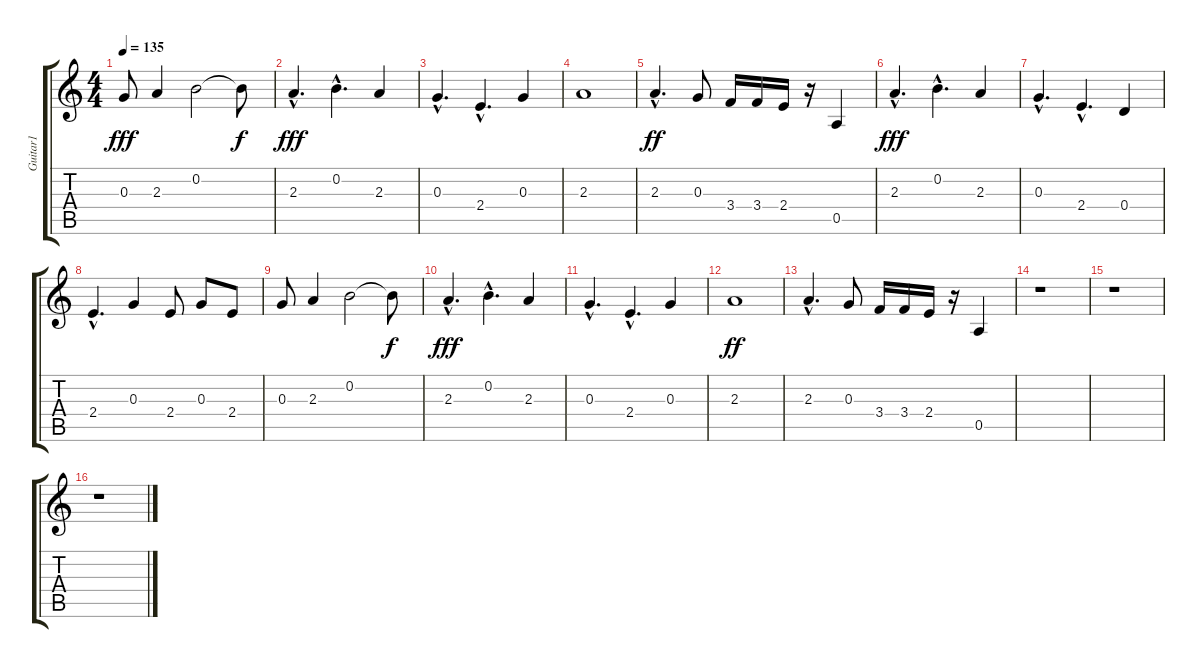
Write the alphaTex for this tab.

\track ("Guitar1" "Guitar1") {instrument overdrivenguitar}
\staff {score tabs}
\tuning (E4 B3 G3 D3 A2 E2) {hide}
\ts (4 4)
\tempo 135
\clef g2
\ks c
0.3.8{dy fff} 2.3.4 0.2.2 0.2{t}.8{dy f} |
2.3{hac}.4{d dy fff} 0.2{hac}.4{d} 2.3.4 |
0.3{hac}.4{d} 2.4{hac}.4{d} 0.3.4 |
2.3.1 |
2.3{hac}.4{d dy ff} 0.3.8 3.4.16 3.4.16 2.4.16 r.16 0.5.4 |
2.3{hac}.4{d dy fff volume 9 instrument overdrivenguitar} 0.2{hac}.4{d} 2.3.4 |
0.3{hac}.4{d} 2.4{hac}.4{d} 0.4.4 |
2.4{hac}.4{d} 0.3.4 2.4.8 0.3.8 2.4.8 |
0.3.8 2.3.4 0.2.2 0.2{t}.8{dy f} |
2.3{hac}.4{d dy fff} 0.2{hac}.4{d} 2.3.4 |
0.3{hac}.4{d} 2.4{hac}.4{d} 0.3.4 |
2.3.1{dy ff} |
2.3{hac}.4{d} 0.3.8 3.4.16 3.4.16 2.4.16 r.16 0.5.4 |
r.1 |
r.1 |
r.1
